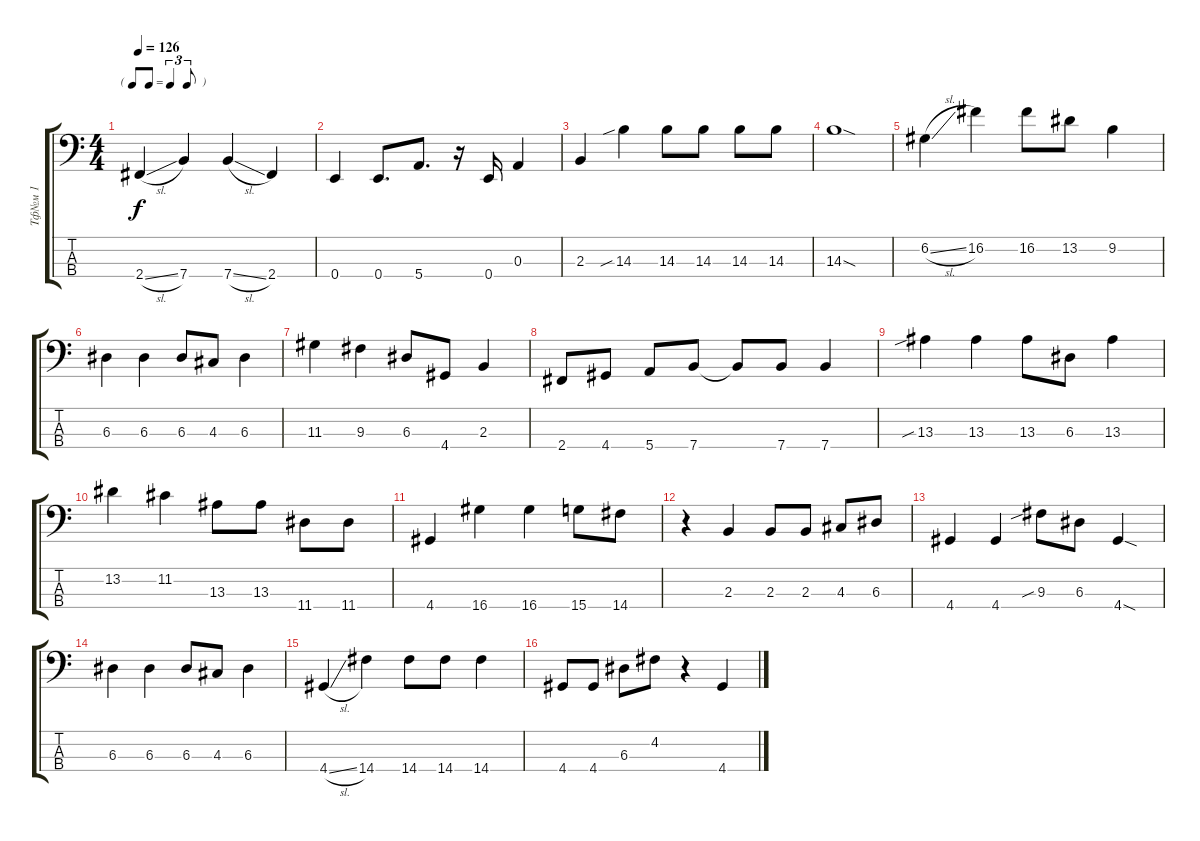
\track ("Тф№м 1" "Тф№м 1") {instrument electricbassfinger}
\staff {score tabs}
\tuning (G2 D2 A1 E1) {hide}
\ts (4 4)
\tf triplet8th
\tempo 126
\clef f4
\ks c
2.4{sl}.4{dy f} 7.4.4 7.4{sl}.4 2.4.4 |
0.4.4 0.4.8{d} 5.4.8{d} r.16 0.4.16 0.3.4 |
2.3.4 14.3{sib}.4 14.3.8 14.3.8 14.3.8 14.3.8 |
14.3{sod}.1 |
6.2{sl}.4 16.2.4 16.2.8 13.2.8 9.2.4 |
6.3.4 6.3.4 6.3.8 4.3.8 6.3.4 |
11.3.4 9.3.4 6.3.8 4.4.8 2.3.4 |
2.4.8 4.4.8 5.4.8 7.4.8 7.4{t}.8 7.4.8 7.4.4 |
13.3{sib}.4 13.3.4 13.3.8 6.3.8 13.3.4 |
13.2.4 11.2.4 13.3.8 13.3.8 11.4.8 11.4.8 |
4.4.4 16.4.4 16.4.4 15.4.8 14.4.8 |
r.4 2.3.4 2.3.8 2.3.8 4.3.8 6.3.8 |
4.4.4 4.4.4 9.3{sib}.8 6.3.8 4.4{sod}.4 |
6.3.4 6.3.4 6.3.8 4.3.8 6.3.4 |
4.4{sl}.4 14.4.4 14.4.8 14.4.8 14.4.4 |
4.4.8 4.4.8 6.3.8 4.2.8 r.4 4.4.4
